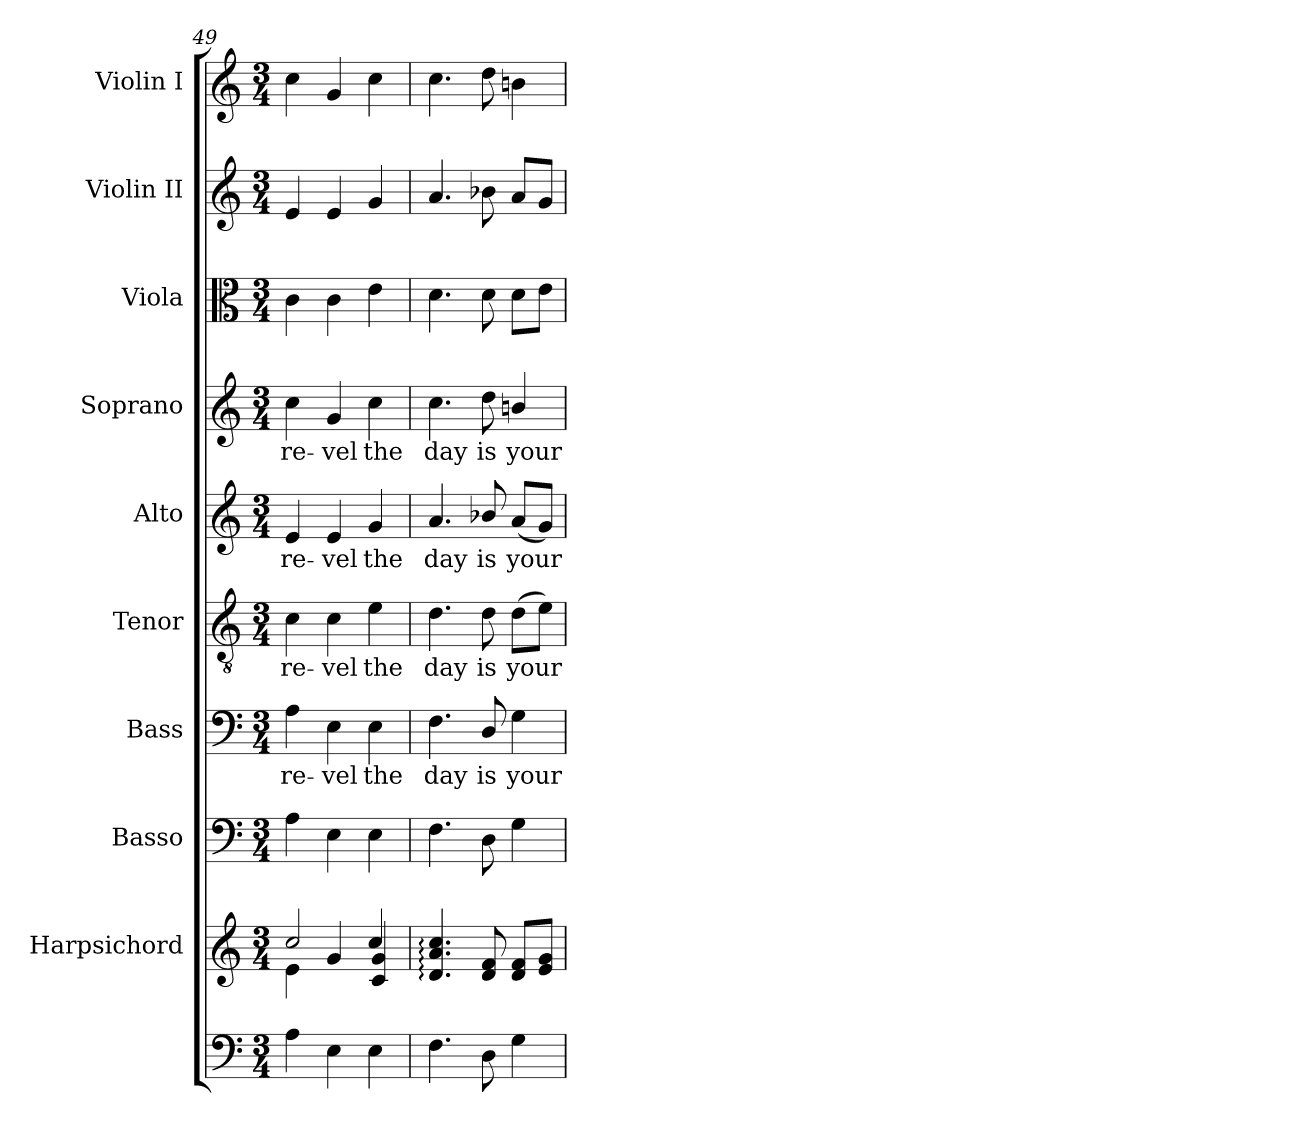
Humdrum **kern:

**kern	**kern	**kern	**kern	**text	**kern	**text	**kern	**text	**kern	**text	**kern	**kern	**kern
*part10	*part9	*part8	*part7	*part7	*part6	*part6	*part5	*part5	*part4	*part4	*part3	*part2	*part1
*staff10	*staff9	*staff8	*staff7	*staff7	*staff6	*staff6	*staff5	*staff5	*staff4	*staff4	*staff3	*staff2	*staff1
*	*I"Harpsichord	*I"Basso	*I"Bass	*	*I"Tenor	*	*I"Alto	*	*I"Soprano	*	*I"Viola	*I"Violin II	*I"Violin I
*	*	*	*I'B.	*	*I'T.	*	*I'A.	*	*I'S.	*	*I'Vla.	*I'Vln. II	*I'Vln. I
*clefF4	*clefG2	*clefF4	*clefF4	*	*clefGv2	*	*clefG2	*	*clefG2	*	*clefC3	*clefG2	*clefG2
*	*	*	*	*	*ITrd7c12	*	*	*	*	*	*	*	*
*k[]	*k[]	*k[]	*k[]	*	*k[]	*	*k[]	*	*k[]	*	*k[]	*k[]	*k[]
*C:	*C:	*C:	*C:	*	*C:	*	*C:	*	*C:	*	*C:	*C:	*C:
*M3/4	*M3/4	*M3/4	*M3/4	*	*M3/4	*	*M3/4	*	*M3/4	*	*M3/4	*M3/4	*M3/4
=49	=49	=49	=49	=49	=49	=49	=49	=49	=49	=49	=49	=49	=49
*	*^	*	*	*	*	*	*	*	*	*	*	*	*
!	!	!	!	!	!LO:LY:b:color=#000000	!	!	!	!	!	!	!	!	!
!	!	!	!	!	!	!	!LO:LY:b:color=#000000	!	!	!	!	!	!	!
!	!	!	!	!	!	!	!	!	!LO:LY:b:color=#000000	!	!	!	!	!
!	!	!	!	!	!	!	!	!	!	!	!LO:LY:b:color=#000000	!	!	!
4Ai\	2cci/	4ei\	4Ai\	4Ai\	re-	4Ci\	re-	4ei/	re-	4cci\	re-	4ci\	4ei/	4cci\
!	!	!	!	!	!LO:LY:b:color=#000000	!	!	!	!	!	!	!	!	!
!	!	!	!	!	!	!	!LO:LY:b:color=#000000	!	!	!	!	!	!	!
!	!	!	!	!	!	!	!	!	!LO:LY:b:color=#000000	!	!	!	!	!
!	!	!	!	!	!	!	!	!	!	!	!LO:LY:b:color=#000000	!	!	!
4Ei\	.	4gi/	4Ei\	4Ei\	-vel	4Ci\	-vel	4ei/	-vel	4gi/	-vel	4ci\	4ei/	4gi/
!	!	!	!	!	!LO:LY:b:color=#000000	!	!	!	!	!	!	!	!	!
!	!	!	!	!	!	!	!LO:LY:b:color=#000000	!	!	!	!	!	!	!
!	!	!	!	!	!	!	!	!	!LO:LY:b:color=#000000	!	!	!	!	!
!	!	!	!	!	!	!	!	!	!	!	!LO:LY:b:color=#000000	!	!	!
4Ei\	4cc:i/	4ci/ 4gi	4Ei\	4Ei\	the	4Ei\	the	4gi/	the	4cci\	the	4ei\	4gi/	4cci\
*	*v	*v	*	*	*	*	*	*	*	*	*	*	*	*
=50	=50	=50	=50	=50	=50	=50	=50	=50	=50	=50	=50	=50	=50
*	*^	*	*	*	*	*	*	*	*	*	*	*	*
!	!	!	!	!	!LO:LY:b:color=#000000	!	!	!	!	!	!	!	!	!
*	*v	*v	*	*	*	*	*	*	*	*	*	*	*	*
*	*^	*	*	*	*	*	*	*	*	*	*	*	*
!	!	!	!	!	!	!	!LO:LY:b:color=#000000	!	!	!	!	!	!	!
*	*v	*v	*	*	*	*	*	*	*	*	*	*	*	*
*	*^	*	*	*	*	*	*	*	*	*	*	*	*
!	!	!	!	!	!	!	!	!	!LO:LY:b:color=#000000	!	!	!	!	!
*	*v	*v	*	*	*	*	*	*	*	*	*	*	*	*
*	*^	*	*	*	*	*	*	*	*	*	*	*	*
!	!	!	!	!	!	!	!	!	!	!	!LO:LY:b:color=#000000	!	!	!
*	*v	*v	*	*	*	*	*	*	*	*	*	*	*	*
4.Fi\	4.di/: 4.ai: 4.cci:	4.Fi\	4.Fi\	day	4.Di\	day	4.ai/	day	4.cci\	day	4.di\	4.ai/	4.cci\
!	!	!	!	!LO:LY:b:color=#000000	!	!	!	!	!	!	!	!	!
!	!	!	!	!	!	!LO:LY:b:color=#000000	!	!	!	!	!	!	!
!	!	!	!	!	!	!	!	!LO:LY:b:color=#000000	!	!	!	!	!
!	!	!	!	!	!	!	!	!	!	!LO:LY:b:color=#000000	!	!	!
8Di\	8di/ 8fi	8Di\	8Di/	is	8Di\	is	8b-Xi/	is	8ddi\	is	8di\	8b-Xi\	8ddi\
!	!	!	!	!LO:LY:b:color=#000000	!	!	!	!	!	!	!	!	!
!	!	!	!	!	!	!LO:LY:b:color=#000000	!	!	!	!	!	!	!
!	!	!	!	!	!	!	!	!LO:LY:b:color=#000000	!	!	!	!	!
!	!	!	!	!	!	!	!	!	!	!LO:LY:b:color=#000000	!	!	!
4Gi\	8di/ 8fiL	4Gi\	4Gi\	your	(8Di\L	your	(8ai/L	your	4bni/	your	8di\L	8ai/L	4bni\
.	8ei/ 8giJ	.	.	.	8Ei\J)	.	8gi/J)	.	.	.	8ei\J	8gi/J	.
=	=	=	=	=	=	=	=	=	=	=	=	=	=
*-	*-	*-	*-	*-	*-	*-	*-	*-	*-	*-	*-	*-	*-
